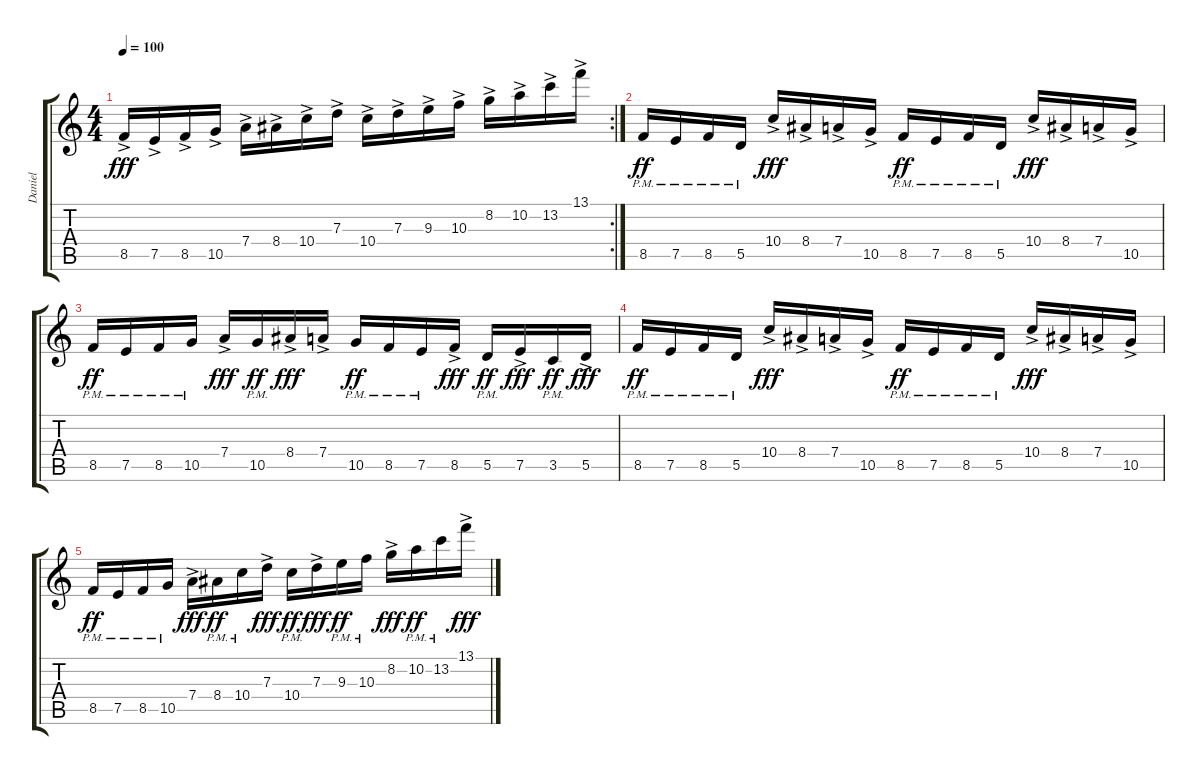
\track ("Daniel" "Daniel") {instrument distortionguitar}
\staff {score tabs}
\tuning (E4 B3 G3 D3 A2 D2) {hide}
\rc 2
\ts (4 4)
\tempo 100
\clef g2
\ks c
8.5{ac}.16{dy fff} 7.5{ac}.16 8.5{ac}.16 10.5{ac}.16 7.4{ac}.16 8.4{ac}.16 10.4{ac}.16 7.3{ac}.16 10.4{ac}.16 7.3{ac}.16 9.3{ac}.16 10.3{ac}.16 8.2{ac}.16 10.2{ac}.16 13.2{ac}.16 13.1{ac}.16 |
8.5{pm}.16{dy ff} 7.5{pm}.16 8.5{pm}.16 5.5{pm}.16 10.4{ac}.16{dy fff} 8.4{ac}.16 7.4{ac}.16 10.5{ac}.16 8.5{pm}.16{dy ff} 7.5{pm}.16 8.5{pm}.16 5.5{pm}.16 10.4{ac}.16{dy fff} 8.4{ac}.16 7.4{ac}.16 10.5{ac}.16 |
8.5{pm}.16{dy ff} 7.5{pm}.16 8.5{pm}.16 10.5{pm}.16 7.4{ac}.16{dy fff} 10.5{pm}.16{dy ff} 8.4{ac}.16{dy fff} 7.4{ac}.16 10.5{pm}.16{dy ff} 8.5{pm}.16 7.5{pm}.16 8.5{ac}.16{dy fff} 5.5{pm}.16{dy ff} 7.5{ac}.16{dy fff} 3.5{pm}.16{dy ff} 5.5{ac}.16{dy fff} |
8.5{pm}.16{dy ff} 7.5{pm}.16 8.5{pm}.16 5.5{pm}.16 10.4{ac}.16{dy fff} 8.4{ac}.16 7.4{ac}.16 10.5{ac}.16 8.5{pm}.16{dy ff} 7.5{pm}.16 8.5{pm}.16 5.5{pm}.16 10.4{ac}.16{dy fff} 8.4{ac}.16 7.4{ac}.16 10.5{ac}.16 |
8.5{pm}.16{dy ff} 7.5{pm}.16 8.5{pm}.16 10.5{pm}.16 7.4{ac}.16{dy fff} 8.4{pm}.16{dy ff} 10.4{pm}.16 7.3{ac}.16{dy fff} 10.4{pm}.16{dy ff} 7.3{ac}.16{dy fff} 9.3{pm}.16{dy ff} 10.3{pm}.16 8.2{ac}.16{dy fff} 10.2{pm}.16{dy ff} 13.2{pm}.16 13.1{ac}.16{dy fff}
